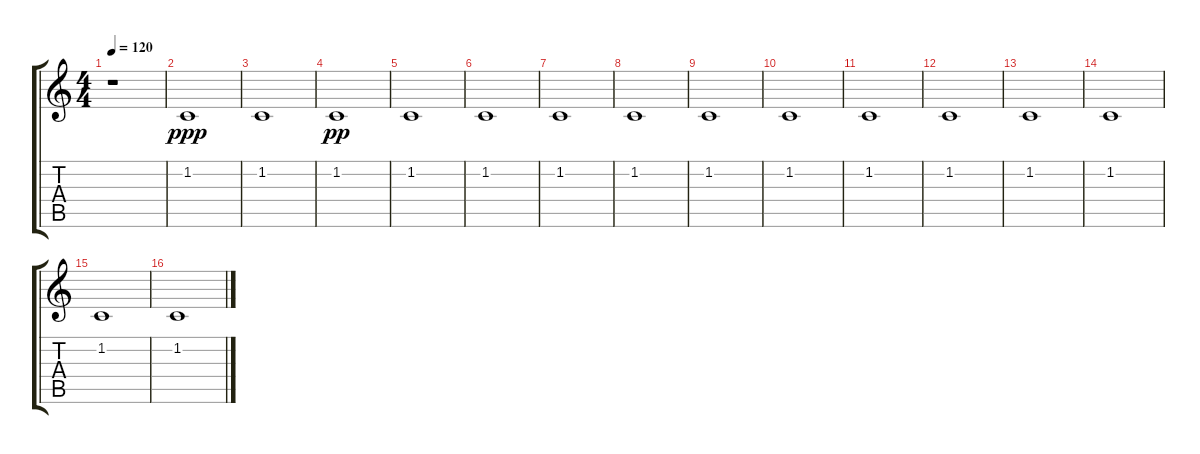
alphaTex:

\track "" {instrument seashore}
\staff {score tabs}
\tuning (E4 B3 G3 D3 A2 E2) {hide}
\ts (4 4)
\tempo 120
\clef g2
\ks c
r.1{dy ppp instrument seashore} |
1.2.1 |
1.2.1 |
1.2.1{dy pp} |
1.2.1 |
1.2.1 |
1.2.1 |
1.2.1 |
1.2.1 |
1.2.1 |
1.2.1 |
1.2.1 |
1.2.1 |
1.2.1 |
1.2.1 |
1.2.1
